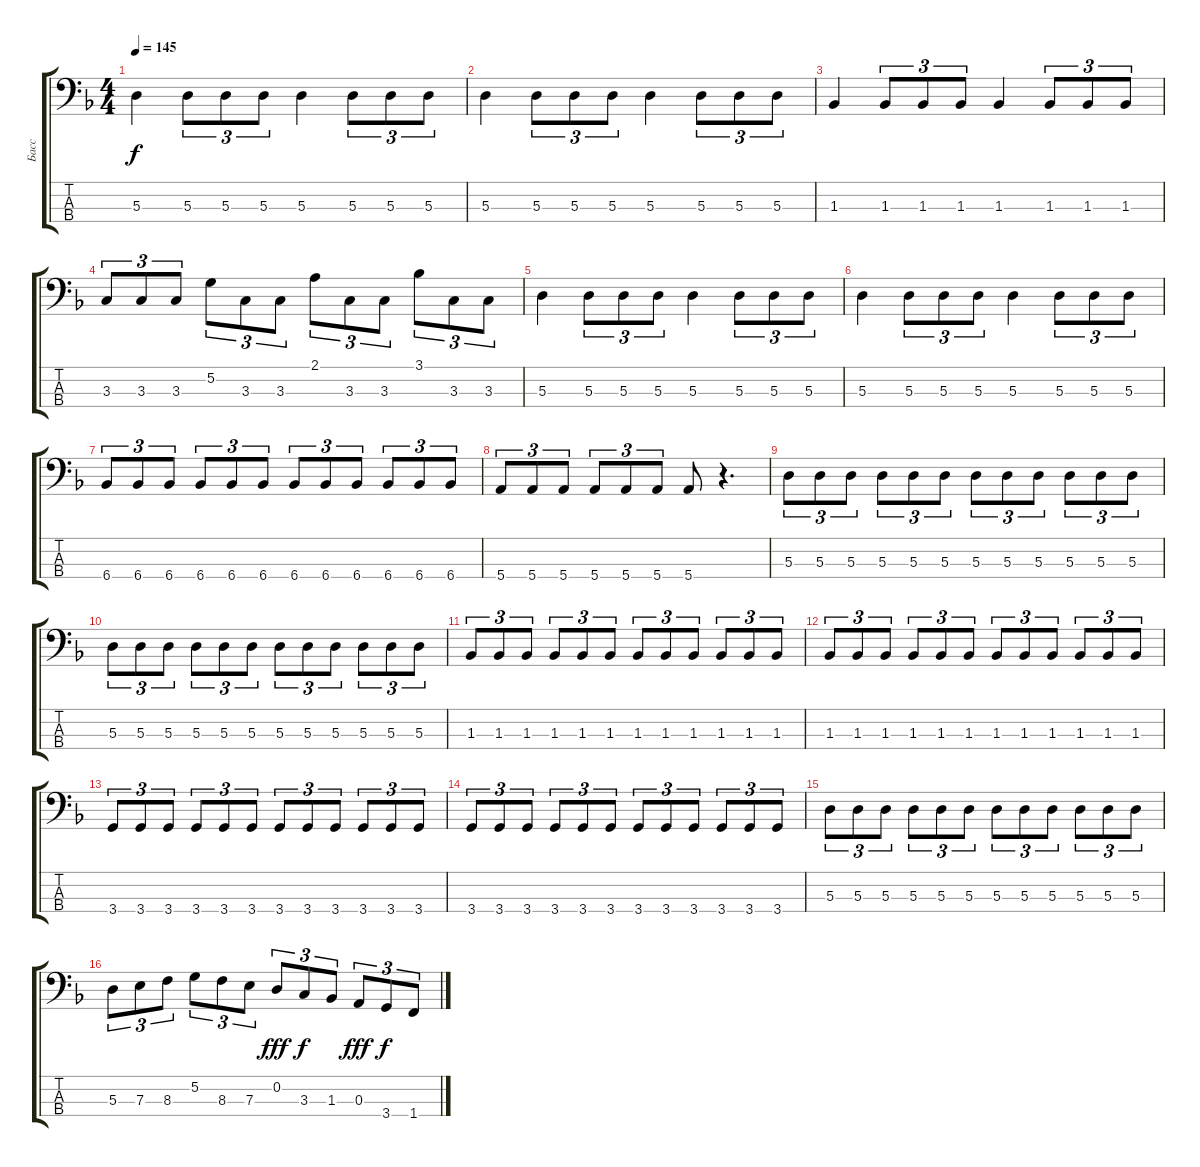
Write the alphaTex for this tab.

\track ("Басс" "Басс") {instrument electricbassfinger}
\staff {score tabs}
\tuning (G2 D2 A1 E1) {hide}
\ts (4 4)
\tempo 145
\clef f4
\ks dminor
5.3.4{dy f} 5.3.8{tu (3 2)} 5.3.8{tu (3 2)} 5.3.8{tu (3 2)} 5.3.4 5.3.8{tu (3 2)} 5.3.8{tu (3 2)} 5.3.8{tu (3 2)} |
5.3.4 5.3.8{tu (3 2)} 5.3.8{tu (3 2)} 5.3.8{tu (3 2)} 5.3.4 5.3.8{tu (3 2)} 5.3.8{tu (3 2)} 5.3.8{tu (3 2)} |
1.3.4 1.3.8{tu (3 2)} 1.3.8{tu (3 2)} 1.3.8{tu (3 2)} 1.3.4 1.3.8{tu (3 2)} 1.3.8{tu (3 2)} 1.3.8{tu (3 2)} |
3.3.8{tu (3 2)} 3.3.8{tu (3 2)} 3.3.8{tu (3 2)} 5.2.8{tu (3 2)} 3.3.8{tu (3 2)} 3.3.8{tu (3 2)} 2.1.8{tu (3 2)} 3.3.8{tu (3 2)} 3.3.8{tu (3 2)} 3.1.8{tu (3 2)} 3.3.8{tu (3 2)} 3.3.8{tu (3 2)} |
5.3.4 5.3.8{tu (3 2)} 5.3.8{tu (3 2)} 5.3.8{tu (3 2)} 5.3.4 5.3.8{tu (3 2)} 5.3.8{tu (3 2)} 5.3.8{tu (3 2)} |
5.3.4 5.3.8{tu (3 2)} 5.3.8{tu (3 2)} 5.3.8{tu (3 2)} 5.3.4 5.3.8{tu (3 2)} 5.3.8{tu (3 2)} 5.3.8{tu (3 2)} |
6.4.8{tu (3 2)} 6.4.8{tu (3 2)} 6.4.8{tu (3 2)} 6.4.8{tu (3 2)} 6.4.8{tu (3 2)} 6.4.8{tu (3 2)} 6.4.8{tu (3 2)} 6.4.8{tu (3 2)} 6.4.8{tu (3 2)} 6.4.8{tu (3 2)} 6.4.8{tu (3 2)} 6.4.8{tu (3 2)} |
5.4.8{tu (3 2)} 5.4.8{tu (3 2)} 5.4.8{tu (3 2)} 5.4.8{tu (3 2)} 5.4.8{tu (3 2)} 5.4.8{tu (3 2)} 5.4.8 r.4{d} |
5.3.8{tu (3 2)} 5.3.8{tu (3 2)} 5.3.8{tu (3 2)} 5.3.8{tu (3 2)} 5.3.8{tu (3 2)} 5.3.8{tu (3 2)} 5.3.8{tu (3 2)} 5.3.8{tu (3 2)} 5.3.8{tu (3 2)} 5.3.8{tu (3 2)} 5.3.8{tu (3 2)} 5.3.8{tu (3 2)} |
5.3.8{tu (3 2)} 5.3.8{tu (3 2)} 5.3.8{tu (3 2)} 5.3.8{tu (3 2)} 5.3.8{tu (3 2)} 5.3.8{tu (3 2)} 5.3.8{tu (3 2)} 5.3.8{tu (3 2)} 5.3.8{tu (3 2)} 5.3.8{tu (3 2)} 5.3.8{tu (3 2)} 5.3.8{tu (3 2)} |
1.3.8{tu (3 2)} 1.3.8{tu (3 2)} 1.3.8{tu (3 2)} 1.3.8{tu (3 2)} 1.3.8{tu (3 2)} 1.3.8{tu (3 2)} 1.3.8{tu (3 2)} 1.3.8{tu (3 2)} 1.3.8{tu (3 2)} 1.3.8{tu (3 2)} 1.3.8{tu (3 2)} 1.3.8{tu (3 2)} |
1.3.8{tu (3 2)} 1.3.8{tu (3 2)} 1.3.8{tu (3 2)} 1.3.8{tu (3 2)} 1.3.8{tu (3 2)} 1.3.8{tu (3 2)} 1.3.8{tu (3 2)} 1.3.8{tu (3 2)} 1.3.8{tu (3 2)} 1.3.8{tu (3 2)} 1.3.8{tu (3 2)} 1.3.8{tu (3 2)} |
3.4.8{tu (3 2)} 3.4.8{tu (3 2)} 3.4.8{tu (3 2)} 3.4.8{tu (3 2)} 3.4.8{tu (3 2)} 3.4.8{tu (3 2)} 3.4.8{tu (3 2)} 3.4.8{tu (3 2)} 3.4.8{tu (3 2)} 3.4.8{tu (3 2)} 3.4.8{tu (3 2)} 3.4.8{tu (3 2)} |
3.4.8{tu (3 2)} 3.4.8{tu (3 2)} 3.4.8{tu (3 2)} 3.4.8{tu (3 2)} 3.4.8{tu (3 2)} 3.4.8{tu (3 2)} 3.4.8{tu (3 2)} 3.4.8{tu (3 2)} 3.4.8{tu (3 2)} 3.4.8{tu (3 2)} 3.4.8{tu (3 2)} 3.4.8{tu (3 2)} |
5.3.8{tu (3 2)} 5.3.8{tu (3 2)} 5.3.8{tu (3 2)} 5.3.8{tu (3 2)} 5.3.8{tu (3 2)} 5.3.8{tu (3 2)} 5.3.8{tu (3 2)} 5.3.8{tu (3 2)} 5.3.8{tu (3 2)} 5.3.8{tu (3 2)} 5.3.8{tu (3 2)} 5.3.8{tu (3 2)} |
5.3.8{tu (3 2)} 7.3.8{tu (3 2)} 8.3.8{tu (3 2)} 5.2.8{tu (3 2)} 8.3.8{tu (3 2)} 7.3.8{tu (3 2)} 0.2.8{tu (3 2) dy fff} 3.3.8{tu (3 2) dy f} 1.3.8{tu (3 2)} 0.3.8{tu (3 2) dy fff} 3.4.8{tu (3 2) dy f} 1.4.8{tu (3 2)}
